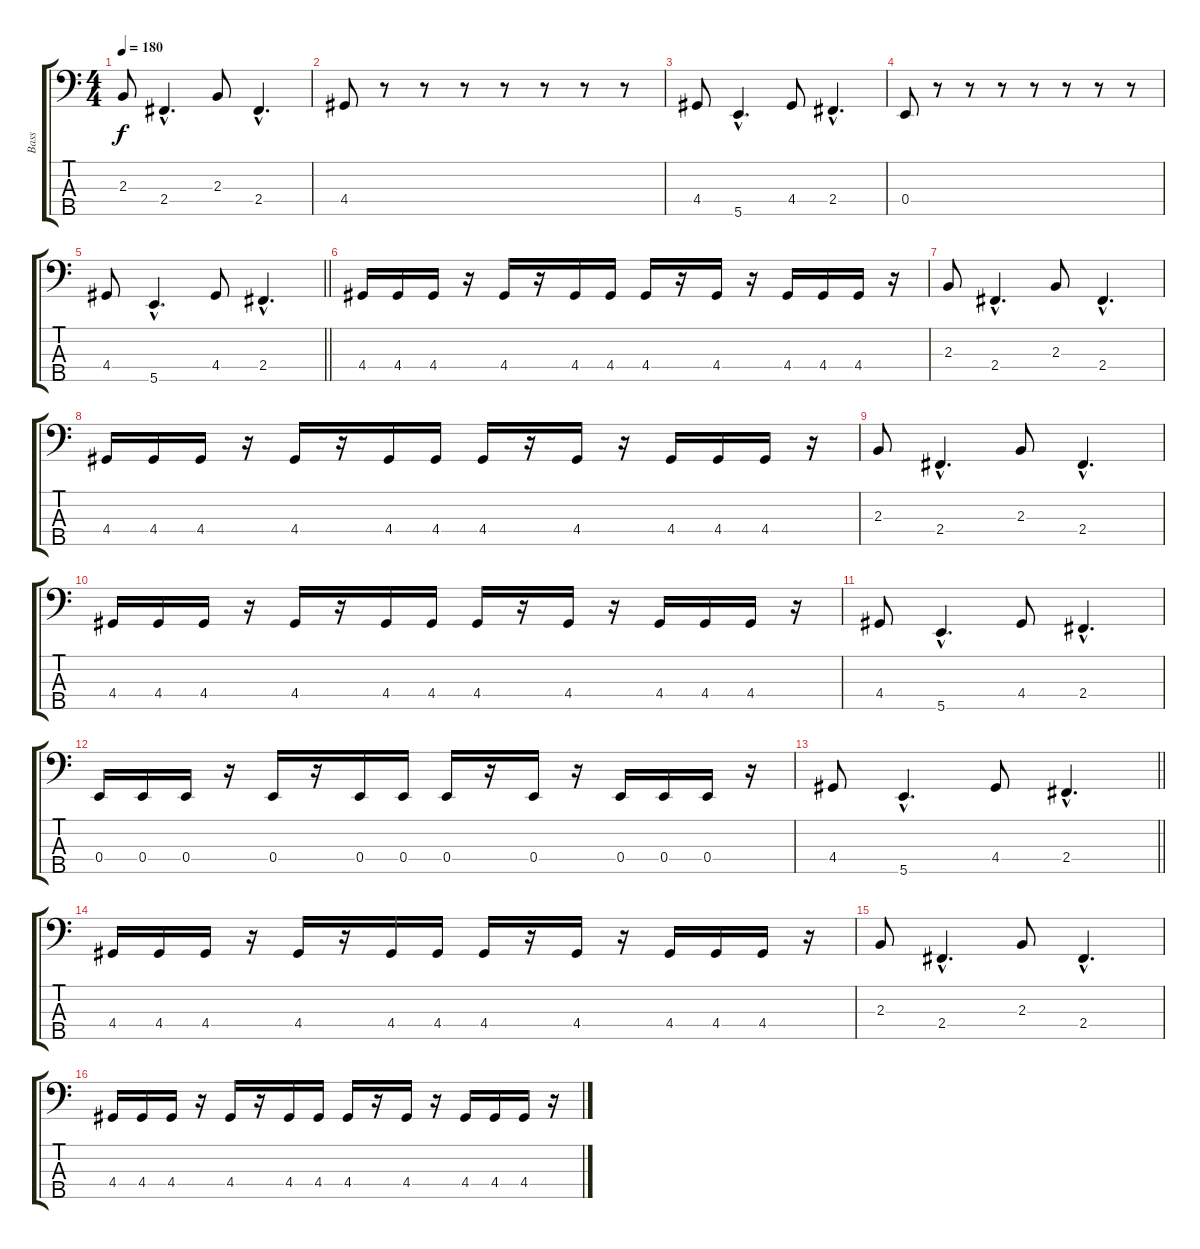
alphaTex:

\track ("Bass" "Bass") {instrument electricbasspick}
\staff {score tabs}
\tuning (G2 D2 A1 E1 B0) {hide}
\ts (4 4)
\tempo 180
\clef f4
\ks c
2.3.8{dy f} 2.4{hac}.4{d} 2.3.8 2.4{hac}.4{d} |
4.4.8 r.8 r.8 r.8 r.8 r.8 r.8 r.8 |
4.4.8 5.5{hac}.4{d} 4.4.8 2.4{hac}.4{d} |
0.4.8 r.8 r.8 r.8 r.8 r.8 r.8 r.8 |
\barLineRight lightlight
4.4.8 5.5{hac}.4{d} 4.4.8 2.4{hac}.4{d} |
\section ("" "")
4.4.16 4.4.16 4.4.16 r.16 4.4.16 r.16 4.4.16 4.4.16 4.4.16 r.16 4.4.16 r.16 4.4.16 4.4.16 4.4.16 r.16 |
2.3.8 2.4{hac}.4{d} 2.3.8 2.4{hac}.4{d} |
4.4.16 4.4.16 4.4.16 r.16 4.4.16 r.16 4.4.16 4.4.16 4.4.16 r.16 4.4.16 r.16 4.4.16 4.4.16 4.4.16 r.16 |
2.3.8 2.4{hac}.4{d} 2.3.8 2.4{hac}.4{d} |
4.4.16 4.4.16 4.4.16 r.16 4.4.16 r.16 4.4.16 4.4.16 4.4.16 r.16 4.4.16 r.16 4.4.16 4.4.16 4.4.16 r.16 |
4.4.8 5.5{hac}.4{d} 4.4.8 2.4{hac}.4{d} |
0.4.16 0.4.16 0.4.16 r.16 0.4.16 r.16 0.4.16 0.4.16 0.4.16 r.16 0.4.16 r.16 0.4.16 0.4.16 0.4.16 r.16 |
\barLineRight lightlight
4.4.8 5.5{hac}.4{d} 4.4.8 2.4{hac}.4{d} |
\section ("" "")
4.4.16 4.4.16 4.4.16 r.16 4.4.16 r.16 4.4.16 4.4.16 4.4.16 r.16 4.4.16 r.16 4.4.16 4.4.16 4.4.16 r.16 |
2.3.8 2.4{hac}.4{d} 2.3.8 2.4{hac}.4{d} |
4.4.16 4.4.16 4.4.16 r.16 4.4.16 r.16 4.4.16 4.4.16 4.4.16 r.16 4.4.16 r.16 4.4.16 4.4.16 4.4.16 r.16
